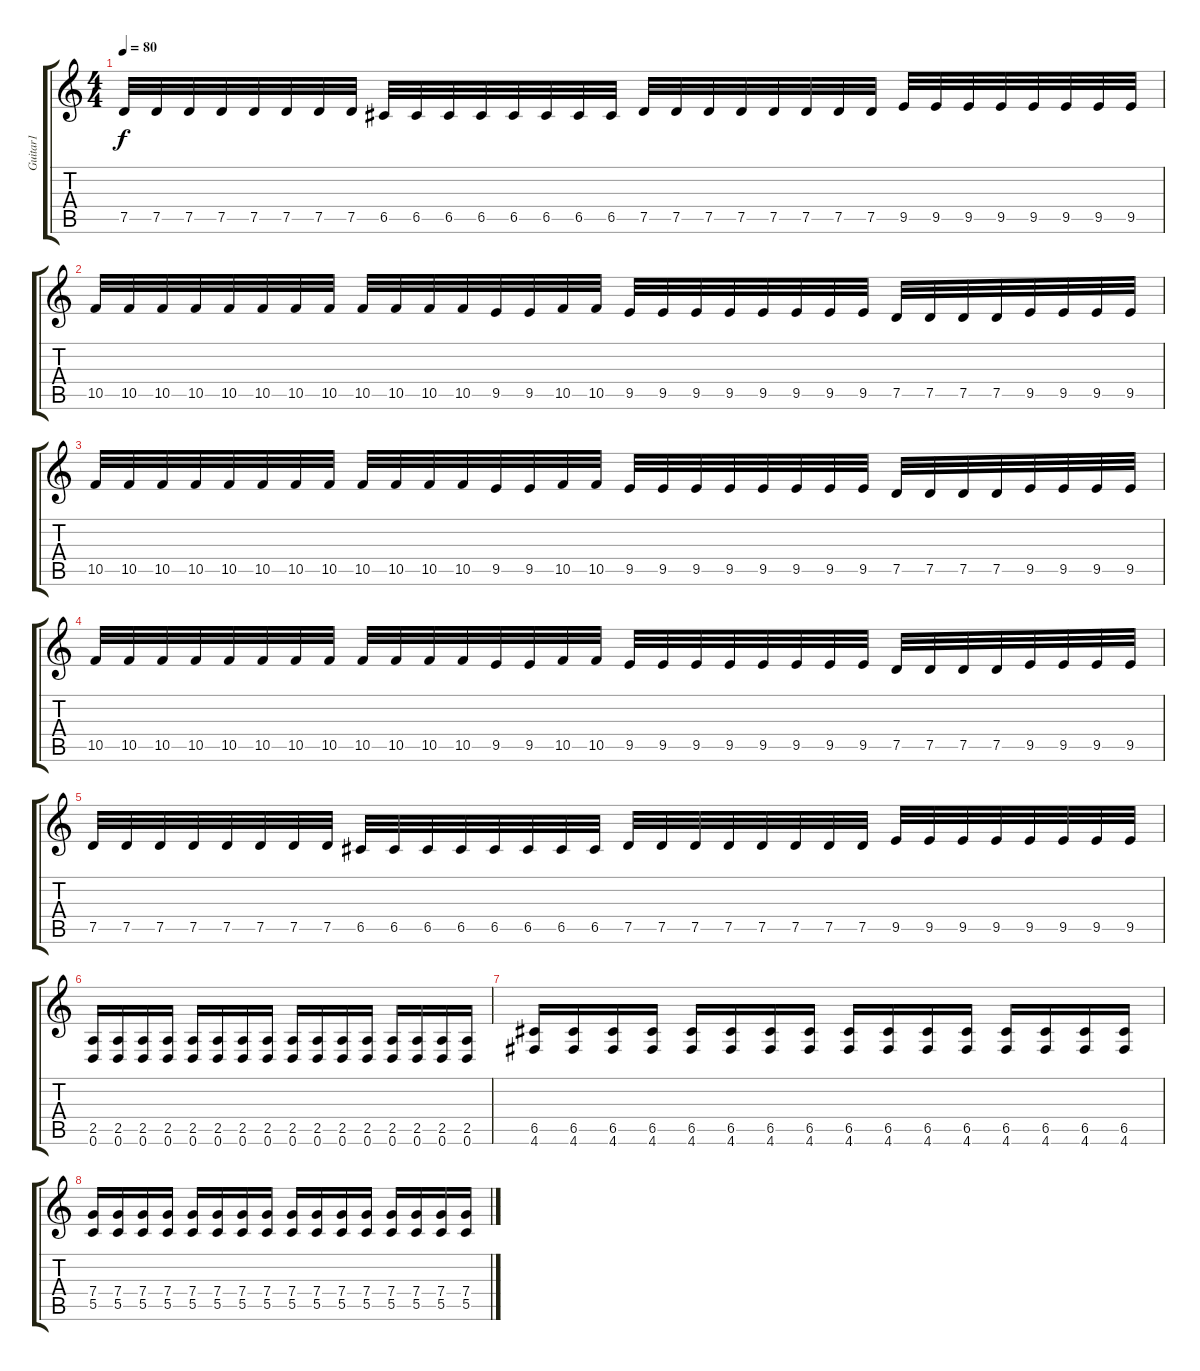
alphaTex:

\track ("Guitar1" "Guitar1") {instrument distortionguitar}
\staff {score tabs}
\tuning (D4 A3 F3 C3 G2 D2) {hide}
\ts (4 4)
\tempo 80
\clef g2
\ks c
7.5.32{dy f} 7.5.32 7.5.32 7.5.32 7.5.32 7.5.32 7.5.32 7.5.32 6.5.32 6.5.32 6.5.32 6.5.32 6.5.32 6.5.32 6.5.32 6.5.32 7.5.32 7.5.32 7.5.32 7.5.32 7.5.32 7.5.32 7.5.32 7.5.32 9.5.32 9.5.32 9.5.32 9.5.32 9.5.32 9.5.32 9.5.32 9.5.32 |
10.5.32 10.5.32 10.5.32 10.5.32 10.5.32 10.5.32 10.5.32 10.5.32 10.5.32 10.5.32 10.5.32 10.5.32 9.5.32 9.5.32 10.5.32 10.5.32 9.5.32 9.5.32 9.5.32 9.5.32 9.5.32 9.5.32 9.5.32 9.5.32 7.5.32 7.5.32 7.5.32 7.5.32 9.5.32 9.5.32 9.5.32 9.5.32 |
10.5.32 10.5.32 10.5.32 10.5.32 10.5.32 10.5.32 10.5.32 10.5.32 10.5.32 10.5.32 10.5.32 10.5.32 9.5.32 9.5.32 10.5.32 10.5.32 9.5.32 9.5.32 9.5.32 9.5.32 9.5.32 9.5.32 9.5.32 9.5.32 7.5.32 7.5.32 7.5.32 7.5.32 9.5.32 9.5.32 9.5.32 9.5.32 |
10.5.32 10.5.32 10.5.32 10.5.32 10.5.32 10.5.32 10.5.32 10.5.32 10.5.32 10.5.32 10.5.32 10.5.32 9.5.32 9.5.32 10.5.32 10.5.32 9.5.32 9.5.32 9.5.32 9.5.32 9.5.32 9.5.32 9.5.32 9.5.32 7.5.32 7.5.32 7.5.32 7.5.32 9.5.32 9.5.32 9.5.32 9.5.32 |
7.5.32 7.5.32 7.5.32 7.5.32 7.5.32 7.5.32 7.5.32 7.5.32 6.5.32 6.5.32 6.5.32 6.5.32 6.5.32 6.5.32 6.5.32 6.5.32 7.5.32 7.5.32 7.5.32 7.5.32 7.5.32 7.5.32 7.5.32 7.5.32 9.5.32 9.5.32 9.5.32 9.5.32 9.5.32 9.5.32 9.5.32 9.5.32 |
(2.5 0.6).16 (2.5 0.6).16 (2.5 0.6).16 (2.5 0.6).16 (2.5 0.6).16 (2.5 0.6).16 (2.5 0.6).16 (2.5 0.6).16 (2.5 0.6).16 (2.5 0.6).16 (2.5 0.6).16 (2.5 0.6).16 (2.5 0.6).16 (2.5 0.6).16 (2.5 0.6).16 (2.5 0.6).16 |
(6.5 4.6).16 (6.5 4.6).16 (6.5 4.6).16 (6.5 4.6).16 (6.5 4.6).16 (6.5 4.6).16 (6.5 4.6).16 (6.5 4.6).16 (6.5 4.6).16 (6.5 4.6).16 (6.5 4.6).16 (6.5 4.6).16 (6.5 4.6).16 (6.5 4.6).16 (6.5 4.6).16 (6.5 4.6).16 |
(7.4 5.5).16 (7.4 5.5).16 (7.4 5.5).16 (7.4 5.5).16 (7.4 5.5).16 (7.4 5.5).16 (7.4 5.5).16 (7.4 5.5).16 (7.4 5.5).16 (7.4 5.5).16 (7.4 5.5).16 (7.4 5.5).16 (7.4 5.5).16 (7.4 5.5).16 (7.4 5.5).16 (7.4 5.5).16
